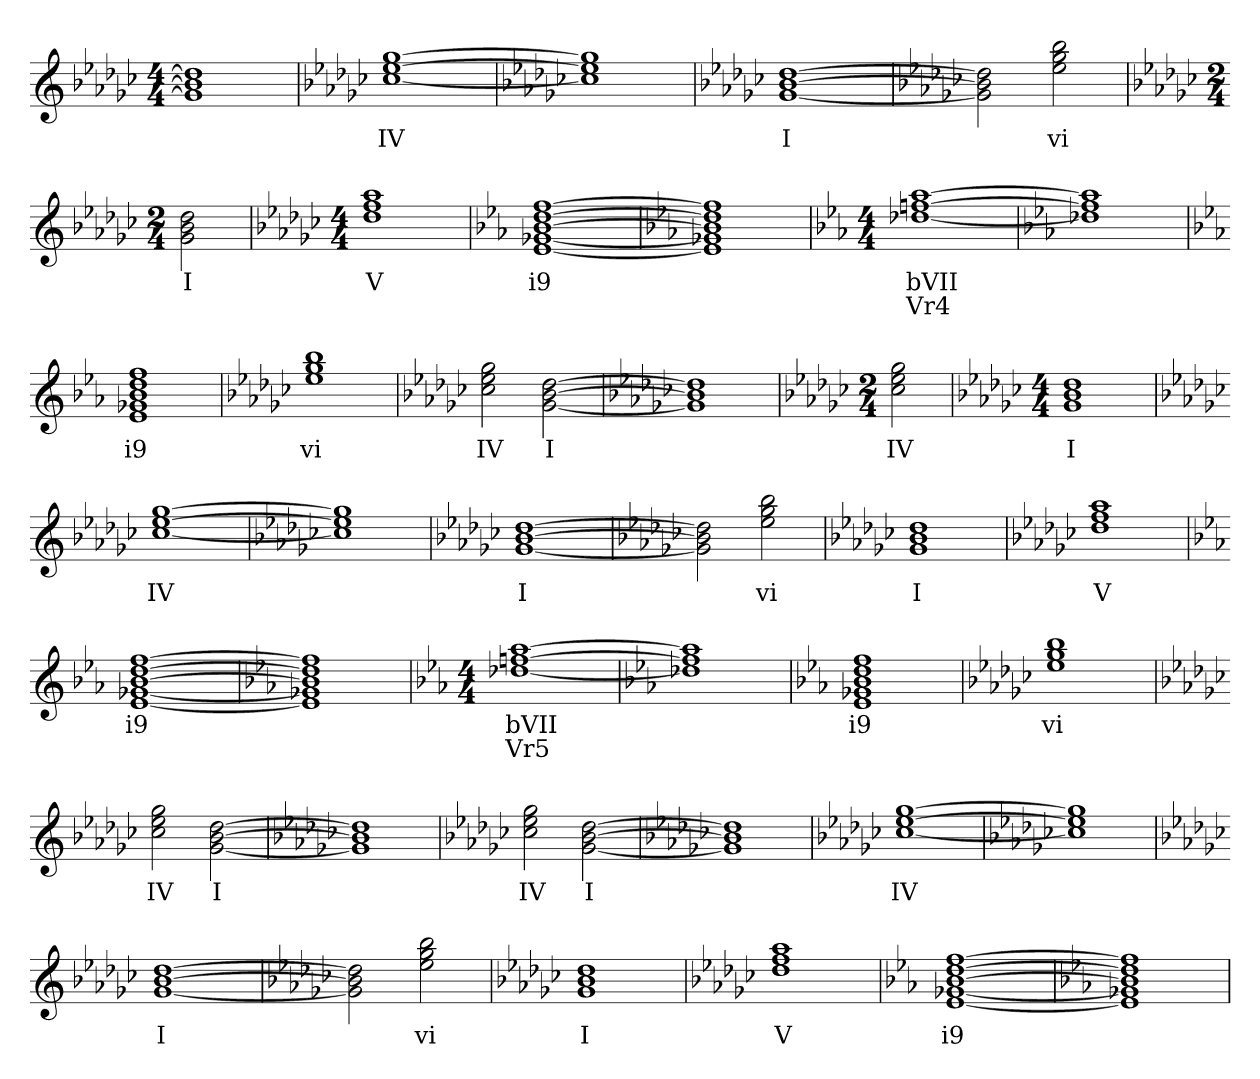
**kern	**text	**text
*part1	*part1	*part1
*staff1	*staff1	*staff1
*k[b-e-a-d-g-c-]	*	*
*G-:	*	*
*M4/4	*	*
=	=	=
1g-] 1b-] 1dd-]	.	.
=	=	=
*k[b-e-a-d-g-c-]	*	*
*G-:	*	*
[1cc- [1ee- [1gg-	IV	.
=	=	=
*k[b-e-a-d-g-c-]	*	*
*G-:	*	*
1cc-] 1ee-] 1gg-]	.	.
=	=	=
*k[b-e-a-d-g-c-]	*	*
*G-:	*	*
[1g- [1b- [1dd-	I	.
=	=	=
*k[b-e-a-d-g-c-]	*	*
*G-:	*	*
2g-] 2b-] 2dd-]	.	.
2ee- 2gg- 2bb-	vi	.
=	=	=
*k[b-e-a-d-g-c-]	*	*
*G-:	*	*
*M2/4	*	*
2g- 2b- 2dd-	I	.
=	=	=
*k[b-e-a-d-g-c-]	*	*
*G-:	*	*
*M4/4	*	*
1dd- 1ff 1aa-	V	.
=	=	=
*k[b-e-a-]	*	*
*E-:	*	*
[1e- [1g-X [1b- [1dd [1ff	i9	.
=	=	=
*k[b-e-a-]	*	*
*E-:	*	*
1e-] 1g-X] 1b-] 1dd] 1ff]	.	.
=	=	=
*k[b-e-a-]	*	*
*E-:	*	*
*M4/4	*	*
[1dd-X [1ffn [1aa-	bVII	Vr4
=	=	=
*k[b-e-a-]	*	*
*E-:	*	*
1dd-X] 1ffn] 1aa-]	.	.
=	=	=
*k[b-e-a-]	*	*
*E-:	*	*
1e- 1g-X 1b- 1dd 1ff	i9	.
=	=	=
*k[b-e-a-d-g-c-]	*	*
*G-:	*	*
1ee- 1gg- 1bb-	vi	.
=	=	=
*k[b-e-a-d-g-c-]	*	*
*G-:	*	*
2cc- 2ee- 2gg-	IV	.
[2g- [2b- [2dd-	I	.
=	=	=
*k[b-e-a-d-g-c-]	*	*
*G-:	*	*
1g-] 1b-] 1dd-]	.	.
=	=	=
*k[b-e-a-d-g-c-]	*	*
*G-:	*	*
*M2/4	*	*
2cc- 2ee- 2gg-	IV	.
=	=	=
*k[b-e-a-d-g-c-]	*	*
*G-:	*	*
*M4/4	*	*
1g- 1b- 1dd-	I	.
=	=	=
*k[b-e-a-d-g-c-]	*	*
*G-:	*	*
[1cc- [1ee- [1gg-	IV	.
=	=	=
*k[b-e-a-d-g-c-]	*	*
*G-:	*	*
1cc-] 1ee-] 1gg-]	.	.
=	=	=
*k[b-e-a-d-g-c-]	*	*
*G-:	*	*
[1g- [1b- [1dd-	I	.
=	=	=
*k[b-e-a-d-g-c-]	*	*
*G-:	*	*
2g-] 2b-] 2dd-]	.	.
2ee- 2gg- 2bb-	vi	.
=	=	=
*k[b-e-a-d-g-c-]	*	*
*G-:	*	*
1g- 1b- 1dd-	I	.
=	=	=
*k[b-e-a-d-g-c-]	*	*
*G-:	*	*
1dd- 1ff 1aa-	V	.
=	=	=
*k[b-e-a-]	*	*
*E-:	*	*
[1e- [1g-X [1b- [1dd [1ff	i9	.
=	=	=
*k[b-e-a-]	*	*
*E-:	*	*
1e-] 1g-X] 1b-] 1dd] 1ff]	.	.
=	=	=
*k[b-e-a-]	*	*
*E-:	*	*
*M4/4	*	*
[1dd-X [1ffn [1aa-	bVII	Vr5
=	=	=
*k[b-e-a-]	*	*
*E-:	*	*
1dd-X] 1ffn] 1aa-]	.	.
=	=	=
*k[b-e-a-]	*	*
*E-:	*	*
1e- 1g-X 1b- 1dd 1ff	i9	.
=	=	=
*k[b-e-a-d-g-c-]	*	*
*G-:	*	*
1ee- 1gg- 1bb-	vi	.
=	=	=
*k[b-e-a-d-g-c-]	*	*
*G-:	*	*
2cc- 2ee- 2gg-	IV	.
[2g- [2b- [2dd-	I	.
=	=	=
*k[b-e-a-d-g-c-]	*	*
*G-:	*	*
1g-] 1b-] 1dd-]	.	.
=	=	=
*k[b-e-a-d-g-c-]	*	*
*G-:	*	*
2cc- 2ee- 2gg-	IV	.
[2g- [2b- [2dd-	I	.
=	=	=
*k[b-e-a-d-g-c-]	*	*
*G-:	*	*
1g-] 1b-] 1dd-]	.	.
=	=	=
*k[b-e-a-d-g-c-]	*	*
*G-:	*	*
[1cc- [1ee- [1gg-	IV	.
=	=	=
*k[b-e-a-d-g-c-]	*	*
*G-:	*	*
1cc-] 1ee-] 1gg-]	.	.
=	=	=
*k[b-e-a-d-g-c-]	*	*
*G-:	*	*
[1g- [1b- [1dd-	I	.
=	=	=
*k[b-e-a-d-g-c-]	*	*
*G-:	*	*
2g-] 2b-] 2dd-]	.	.
2ee- 2gg- 2bb-	vi	.
=	=	=
*k[b-e-a-d-g-c-]	*	*
*G-:	*	*
1g- 1b- 1dd-	I	.
=	=	=
*k[b-e-a-d-g-c-]	*	*
*G-:	*	*
1dd- 1ff 1aa-	V	.
=	=	=
*k[b-e-a-]	*	*
*E-:	*	*
[1e- [1g-X [1b- [1dd [1ff	i9	.
=	=	=
*k[b-e-a-]	*	*
*E-:	*	*
1e-] 1g-X] 1b-] 1dd] 1ff]	.	.
=	=	=
*-	*-	*-
